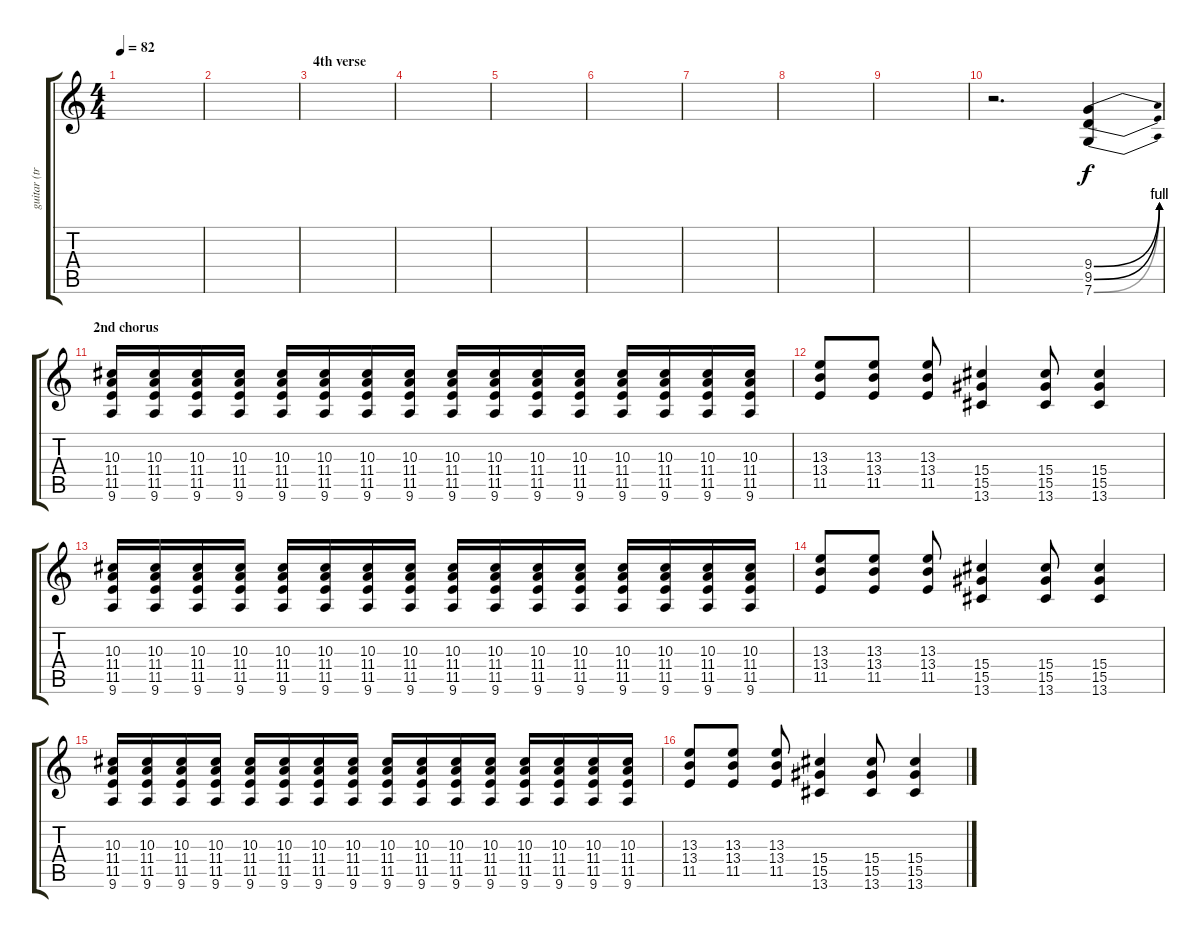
\track ("guitar (troy van leeuwen)" "guitar (tr") {instrument overdrivenguitar}
\staff {score tabs}
\tuning (C4 G3 Eb3 Bb2 F2 C2) {hide}
\ts (4 4)
\tempo 82
\clef g2
\ks c
|
|
\section ("" "4th verse")
|
|
|
|
|
|
|
r.2{d} (9.4{be (bend 0 0 60 4)} 9.5{be (bend 0 0 60 4)} 7.6{be (bend 0 0 60 4)}).4 |
\section ("" "2nd chorus")
(10.3 11.4 11.5 9.6).16 (10.3 11.4 11.5 9.6).16 (10.3 11.4 11.5 9.6).16 (10.3 11.4 11.5 9.6).16 (10.3 11.4 11.5 9.6).16 (10.3 11.4 11.5 9.6).16 (10.3 11.4 11.5 9.6).16 (10.3 11.4 11.5 9.6).16 (10.3 11.4 11.5 9.6).16 (10.3 11.4 11.5 9.6).16 (10.3 11.4 11.5 9.6).16 (10.3 11.4 11.5 9.6).16 (10.3 11.4 11.5 9.6).16 (10.3 11.4 11.5 9.6).16 (10.3 11.4 11.5 9.6).16 (10.3 11.4 11.5 9.6).16 |
(13.3 13.4 11.5).8 (13.3 13.4 11.5).8 (13.3 13.4 11.5).8 (15.4 15.5 13.6).4 (15.4 15.5 13.6).8 (15.4 15.5 13.6).4 |
(10.3 11.4 11.5 9.6).16 (10.3 11.4 11.5 9.6).16 (10.3 11.4 11.5 9.6).16 (10.3 11.4 11.5 9.6).16 (10.3 11.4 11.5 9.6).16 (10.3 11.4 11.5 9.6).16 (10.3 11.4 11.5 9.6).16 (10.3 11.4 11.5 9.6).16 (10.3 11.4 11.5 9.6).16 (10.3 11.4 11.5 9.6).16 (10.3 11.4 11.5 9.6).16 (10.3 11.4 11.5 9.6).16 (10.3 11.4 11.5 9.6).16 (10.3 11.4 11.5 9.6).16 (10.3 11.4 11.5 9.6).16 (10.3 11.4 11.5 9.6).16 |
(13.3 13.4 11.5).8 (13.3 13.4 11.5).8 (13.3 13.4 11.5).8 (15.4 15.5 13.6).4 (15.4 15.5 13.6).8 (15.4 15.5 13.6).4 |
(10.3 11.4 11.5 9.6).16 (10.3 11.4 11.5 9.6).16 (10.3 11.4 11.5 9.6).16 (10.3 11.4 11.5 9.6).16 (10.3 11.4 11.5 9.6).16 (10.3 11.4 11.5 9.6).16 (10.3 11.4 11.5 9.6).16 (10.3 11.4 11.5 9.6).16 (10.3 11.4 11.5 9.6).16 (10.3 11.4 11.5 9.6).16 (10.3 11.4 11.5 9.6).16 (10.3 11.4 11.5 9.6).16 (10.3 11.4 11.5 9.6).16 (10.3 11.4 11.5 9.6).16 (10.3 11.4 11.5 9.6).16 (10.3 11.4 11.5 9.6).16 |
(13.3 13.4 11.5).8 (13.3 13.4 11.5).8 (13.3 13.4 11.5).8 (15.4 15.5 13.6).4 (15.4 15.5 13.6).8 (15.4 15.5 13.6).4
